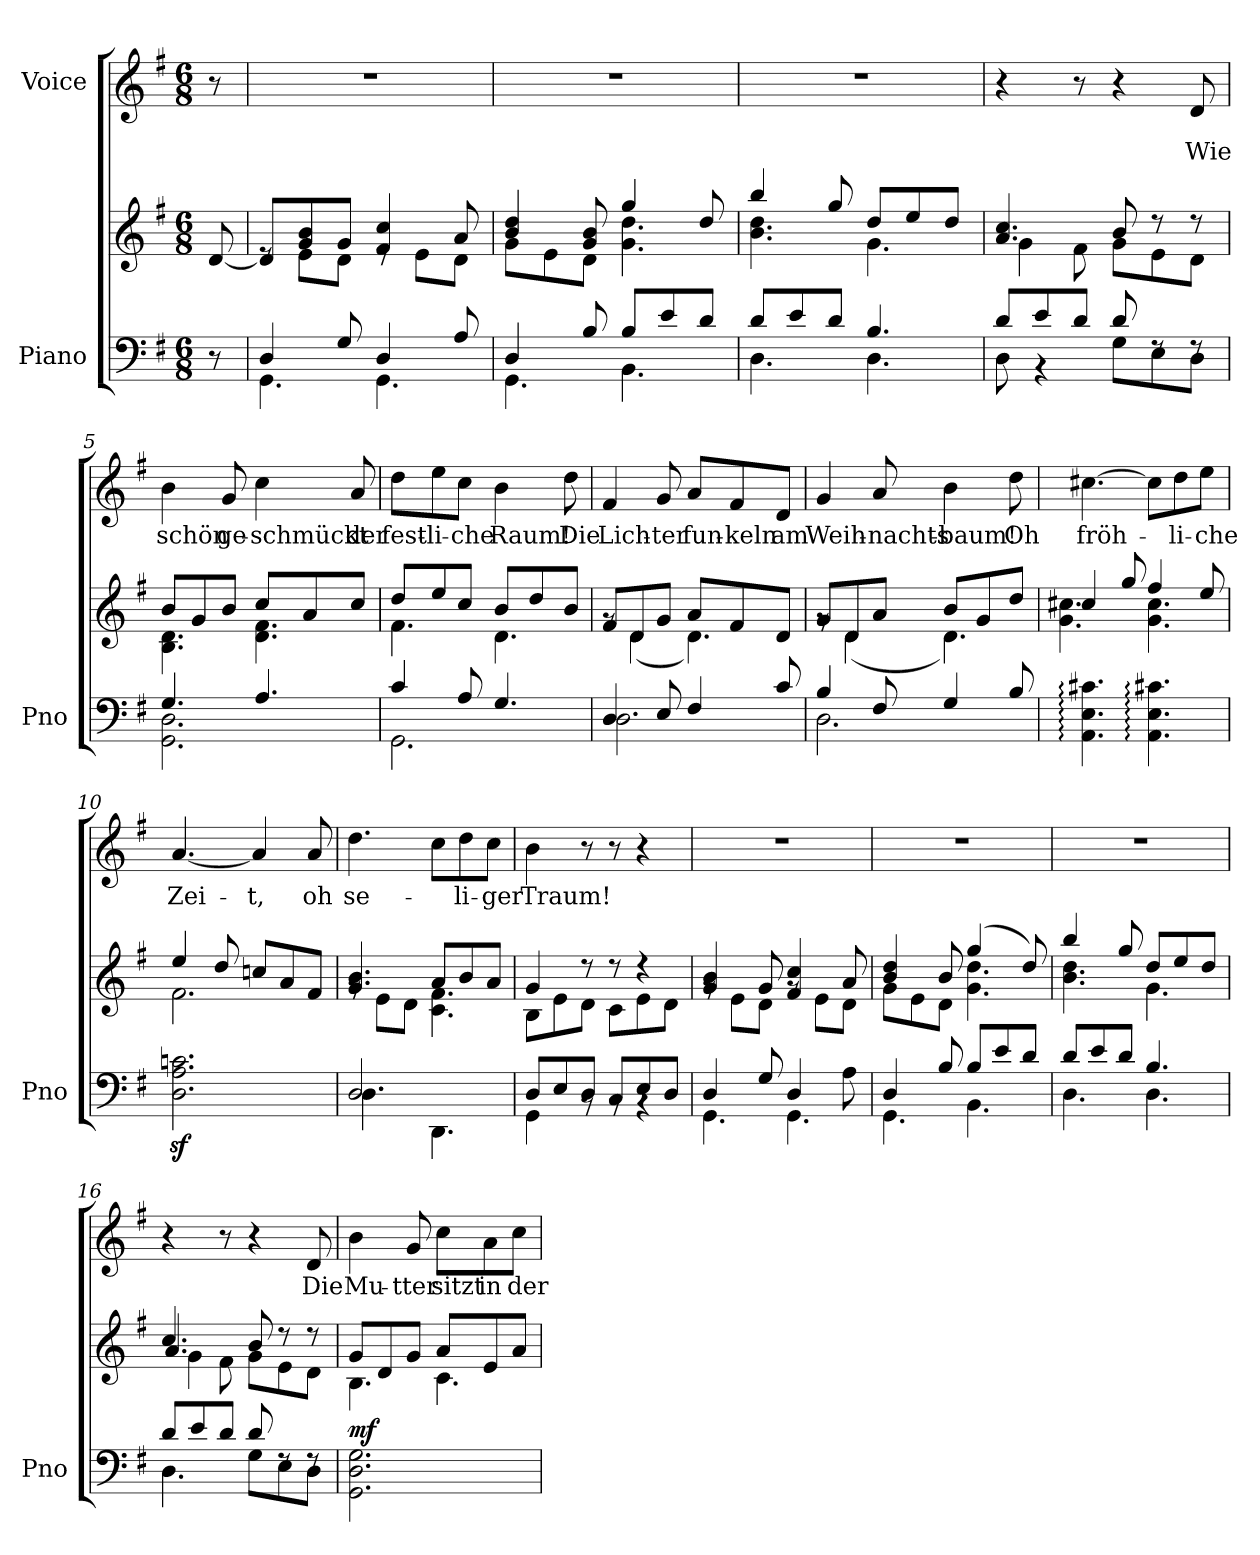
**kern	**kern	**dynam	**kern	**text	**text
*part2	*part2	*part2	*part1	*part1	*part1
*staff3	*staff2	*staff2/3	*staff1	*staff1	*staff1
*I"Piano	*	*	*I"Voice	*	*
*I'Pno	*	*	*	*	*
*clefF4	*clefG2	*	*clefG2	*	*
*k[f#]	*k[f#]	*	*k[f#]	*	*
*M6/8	*M6/8	*	*M6/8	*	*
*MM90	*MM90	*	*MM90	*	*
=	=	=	=	=	=
8r	[8d/	.	8r	.	.
=1	=1	=1	=1	=1	=1
*^	*^	*	*	*	*
4D/	4.GG\	8d/L]	8re	.	2.r	.	.
.	.	8g/ 8b/	8e\L	.	.	.	.
8G/	.	8g/J	8d\J	.	.	.	.
4D/	4.GG\	4f#/ 4cc/	8re	.	.	.	.
.	.	.	8e\L	.	.	.	.
8A/	.	8a/	8d\J	.	.	.	.
=2	=2	=2	=2	=2	=2	=2	=2
4D/	4.GG\	4b/ 4dd/	8g\L	.	2.r	.	.
.	.	.	8e\	.	.	.	.
8B/	.	8g/ 8b/	8d\J	.	.	.	.
8B/L	4.BB\	4gg/	4.g\ 4.dd\	.	.	.	.
8e/	.	.	.	.	.	.	.
8d/J	.	8dd/	.	.	.	.	.
=3	=3	=3	=3	=3	=3	=3	=3
8d/L	4.D\	4bb/	4.b\ 4.dd\	.	2.r	.	.
8e/	.	.	.	.	.	.	.
8d/J	.	8gg/	.	.	.	.	.
4.B/	4.D\	8dd/L	4.g\	.	.	.	.
.	.	8ee/	.	.	.	.	.
.	.	8dd/J	.	.	.	.	.
!!LO:LB:g=z
=4	=4	=4	=4	=4	=4	=4	=4
8d/L	8D\	4.a/ 4.cc/	4g\	.	4r	.	.
8e/	4r	.	.	.	.	.	.
8d/J	.	.	8f#\	.	8r	.	.
8d/	8G\L	8b/	8g\L	.	4r	.	.
8rF	8E\	8r	8e\	.	.	.	.
8rF	8D\J	8r	8d\J	.	8d/	.	Wie
=5	=5	=5	=5	=5	=5	=5	=5
4.G/	2.GG\ 2.D\	8b/L	4.B\ 4.d\	.	4b\	schön	.
.	.	8g/	.	.	.	.	.
.	.	8b/J	.	.	8g/	ge-	.
4.A/	.	8cc/L	4.d\ 4.f#\	.	4cc\	-schmückt	.
.	.	8a/	.	.	.	.	.
.	.	8cc/J	.	.	8a/	der	.
=6	=6	=6	=6	=6	=6	=6	=6
4c/	2.GG:\	8dd/L	4.f#\	.	8dd\L	fest-	.
.	.	8ee/	.	.	8ee\	-li-	.
8A/	.	8cc/J	.	.	8cc\J	-che	.
4.G/	.	8b/L	4.d\	.	4b\	Raum!	.
.	.	8dd/	.	.	.	.	.
.	.	8b/J	.	.	8dd\	Die	.
!!LO:LB:g=z
=7	=7	=7	=7	=7	=7	=7	=7
4D/	2.D\	8f#/L	8rg	.	4f#/	Lich-	.
.	.	8d/	(4d\	.	.	.	.
8E/	.	8g/J	.	.	8g/	-ter	.
4F#/	.	8a/L	4.d\)	.	8a/L	fun-	.
.	.	8f#/	.	.	8f#/	-keln	.
8c/	.	8d/J	.	.	8d/J	am	.
=8	=8	=8	=8	=8	=8	=8	=8
4B/	2.D\	8g/L	8rg	.	4g/	Weih-	.
.	.	8d/	(4d\	.	.	.	.
8F#/	.	8a/J	.	.	8a/	-nachts-	.
4G/	.	8b/L	4.d\)	.	4b\	-baum!	.
.	.	8g/	.	.	.	.	.
8B/	.	8dd/J	.	.	8dd\	Oh	.
*v	*v	*	*	*	*	*	*
=9	=9	=9	=9	=9	=9	=9
!	!	!	!LO:DY:a=2	!	!	!
4.AA\: 4.E\: 4.c#X\:	4cc/	4.g\ 4.cc#X\	other-dynamics	[4.cc#X\	fröh-	.
.	8gg/	.	.	.	.	.
4.AA\: 4.E\: 4.c#X\:	4ff#/	4.g\ 4.cc#\	.	8cc#\L]	.	.
.	.	.	.	8dd\	li-	.
.	8ee/	.	.	8ee\J	-che	.
=10	=10	=10	=10	=10	=10	=10
2.D\z> 2.A\z> 2.cn\z>	4ee/	2.f#\	.	[4.a/	Zei-	.
.	8dd/	.	.	.	.	.
.	8ccn/L	.	.	4a/]	-t,	.
.	8a/	.	.	.	.	.
.	8f#/J	.	.	8a/	oh	.
=11	=11	=11	=11	=11	=11	=11
*^	*	*	*	*	*	*
2.D/	4.D\	4.g/ 4.b/	8rg	.	4.dd\	se-	.
.	.	.	8e\L	.	.	.	.
.	.	.	8d\J	.	.	.	.
.	4.DD\	8a/L	4.c\ 4.f#\	.	8cc\L	.	.
.	.	8b/	.	.	8dd\	li-	.
.	.	8a/J	.	.	8cc\J	ger	.
!!LO:LB:g=z
=12	=12	=12	=12	=12	=12	=12	=12
8D/L	4GG\	4g/	8B\L	.	4b\	Traum!	.
8E/	.	.	8e\	.	.	.	.
8D/J	8rBB	8r	8d\J	.	8r	.	.
8C/L	8rBB	8r	8c\L	.	8r	.	.
8E/	4rBB	4r	8e\	.	4r	.	.
8D/J	.	.	8d\J	.	.	.	.
=13	=13	=13	=13	=13	=13	=13	=13
4D/	4.GG\	4g/ 4b/	8rg	.	2.r	.	.
.	.	.	8e\L	.	.	.	.
8G/	.	8g/	8d\J	.	.	.	.
4D/	4.GG\	4f#/ 4cc/	8rg	.	.	.	.
.	.	.	8e\L	.	.	.	.
8A\	.	8a/	8d\J	.	.	.	.
=14	=14	=14	=14	=14	=14	=14	=14
4D/	4.GG\	4b/ 4dd/	8g\L	.	2.r	.	.
.	.	.	8e\	.	.	.	.
8B/	.	8b/	8d\J	.	.	.	.
8B/L	4.BB\	(4gg/	4.g\ 4.dd\	.	.	.	.
8e/	.	.	.	.	.	.	.
8d/J	.	8dd/)	.	.	.	.	.
=15	=15	=15	=15	=15	=15	=15	=15
8d/L	4.D\	4bb/	4.b\ 4.dd\	.	2.r	.	.
8e/	.	.	.	.	.	.	.
8d/J	.	8gg/	.	.	.	.	.
4.B/	4.D\	8dd/L	4.g\	.	.	.	.
.	.	8ee/	.	.	.	.	.
.	.	8dd/J	.	.	.	.	.
=16	=16	=16	=16	=16	=16	=16	=16
*	*	*	*^	*	*	*	*
8d/L	4.D\	4.cc/	4.a/	4g\	.	4r	.	.
8e/	.	.	.	.	.	.	.	.
8d/J	.	.	.	8f#\	.	8r	.	.
8d/	8G\L	8b/	8g\L	8ryy	.	4r	.	.
8rF	8E\	8r	8e\	4ryy	.	.	.	.
8rF	8D\J	8r	8d\J	.	.	8d/	Die	.
*	*	*	*v	*v	*	*	*	*
!!LO:PB:g=z
=17	=17	=17	=17	=17	=17	=17	=17
!	!	!	!	!LO:DY:a=2	!	!	!
*v	*v	*	*	*	*	*	*
2.GG\ 2.D\ 2.G\	8g/L	4.B\	mf	4b\	Mu-	.
.	8d/	.	.	.	.	.
.	8g/J	.	.	8g/	-tter	.
.	8a/L	4.c\	.	8cc\L	sitzt	.
.	8e/	.	.	8a\	in	.
.	8a/J	.	.	8cc\J	der	.
*	*v	*v	*	*	*	*
=	=	=	=	=	=
*-	*-	*-	*-	*-	*-
